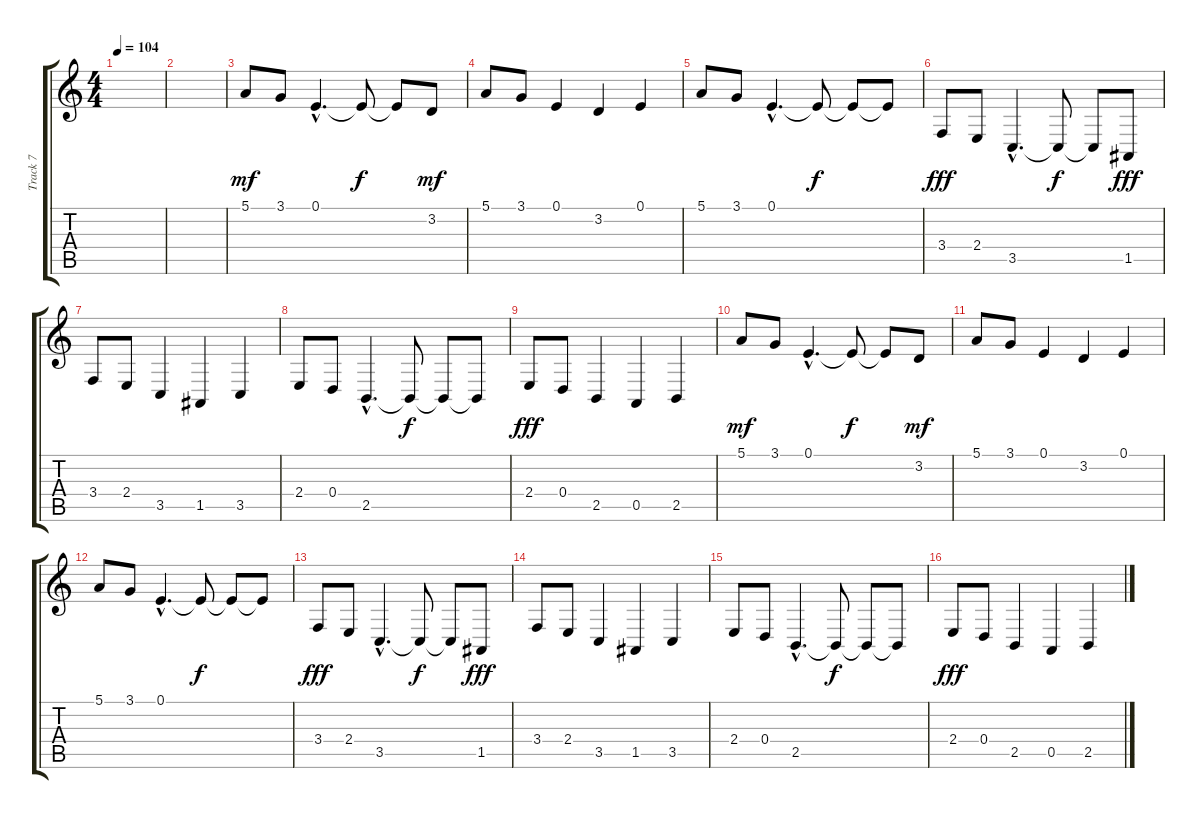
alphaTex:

\track ("Track 7" "Track 7") {instrument synthvoice}
\staff {score tabs}
\tuning (E4 B3 G3 D3 A2 E2) {hide}
\ts (4 4)
\tempo 104
\clef g2
\ks c
|
|
5.1.8{dy mf} 3.1.8 0.1{hac}.4{d} 0.1{t}.8{dy f} 0.1{t}.8 3.2.8{dy mf} |
5.1.8 3.1.8 0.1.4 3.2.4 0.1.4 |
5.1.8 3.1.8 0.1{hac}.4{d} 0.1{t}.8{dy f} 0.1{t}.8 0.1{t}.8 |
3.4.8{dy fff} 2.4.8 3.5{hac}.4{d} 3.5{t}.8{dy f} 3.5{t}.8 1.5.8{dy fff} |
3.4.8 2.4.8 3.5.4 1.5.4 3.5.4 |
2.4.8 0.4.8 2.5{hac}.4{d} 2.5{t}.8{dy f} 2.5{t}.8 2.5{t}.8 |
2.4.8{dy fff} 0.4.8 2.5.4 0.5.4 2.5.4 |
5.1.8{dy mf} 3.1.8 0.1{hac}.4{d} 0.1{t}.8{dy f} 0.1{t}.8 3.2.8{dy mf} |
5.1.8 3.1.8 0.1.4 3.2.4 0.1.4 |
5.1.8 3.1.8 0.1{hac}.4{d} 0.1{t}.8{dy f} 0.1{t}.8 0.1{t}.8 |
3.4.8{dy fff} 2.4.8 3.5{hac}.4{d} 3.5{t}.8{dy f} 3.5{t}.8 1.5.8{dy fff} |
3.4.8 2.4.8 3.5.4 1.5.4 3.5.4 |
2.4.8 0.4.8 2.5{hac}.4{d} 2.5{t}.8{dy f} 2.5{t}.8 2.5{t}.8 |
2.4.8{dy fff} 0.4.8 2.5.4 0.5.4 2.5.4
